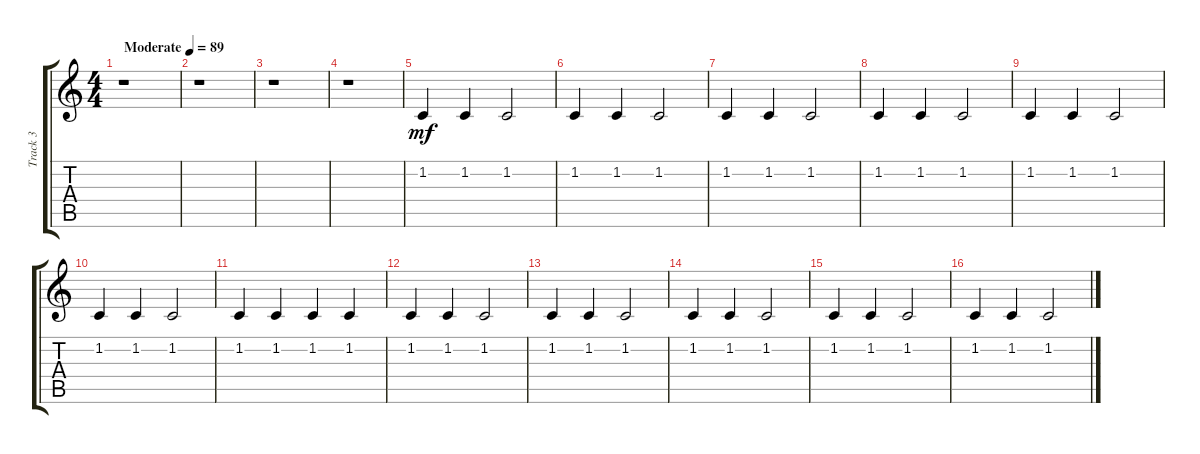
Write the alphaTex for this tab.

\track ("Track 3" "Track 3") {instrument orchestralharp}
\staff {score tabs}
\tuning (E4 B3 G3 D3 A2 E2) {hide}
\ts (4 4)
\tempo (89 "Moderate")
\clef g2
\ks c
r.1{dy mf instrument orchestralharp} |
r.1 |
r.1 |
r.1 |
1.2.4 1.2.4 1.2.2 |
1.2.4 1.2.4 1.2.2 |
1.2.4 1.2.4 1.2.2 |
1.2.4 1.2.4 1.2.2 |
1.2.4 1.2.4 1.2.2 |
1.2.4 1.2.4 1.2.2 |
1.2.4 1.2.4 1.2.4 1.2.4 |
1.2.4 1.2.4 1.2.2 |
1.2.4 1.2.4 1.2.2 |
1.2.4 1.2.4 1.2.2 |
1.2.4 1.2.4 1.2.2 |
1.2.4 1.2.4 1.2.2
